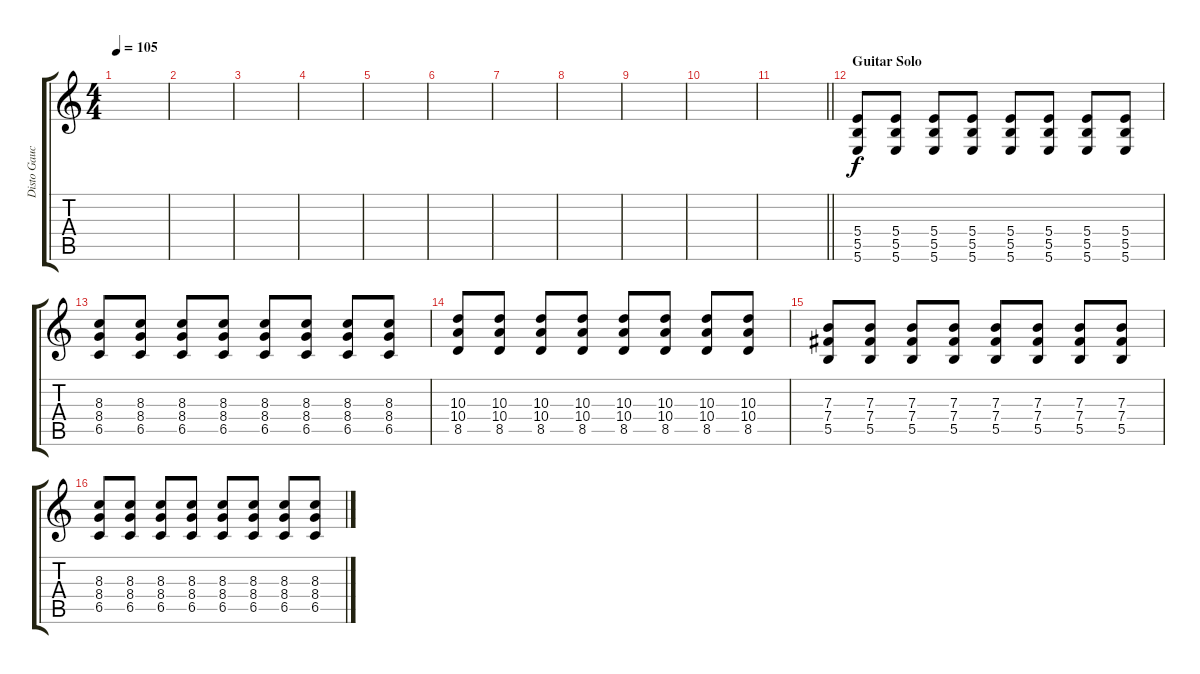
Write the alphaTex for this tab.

\track ("Disto Gauche" "Disto Gauc") {instrument distortionguitar}
\staff {score tabs}
\tuning (Db4 Ab3 E3 B2 Gb2 B1) {hide}
\ts (4 4)
\tempo 105
\clef g2
\ks c
|
|
|
|
|
|
|
|
|
|
\barLineRight lightlight
|
\section ("" "Guitar Solo")
(5.4 5.5 5.6).8 (5.4 5.5 5.6).8 (5.4 5.5 5.6).8 (5.4 5.5 5.6).8 (5.4 5.5 5.6).8 (5.4 5.5 5.6).8 (5.4 5.5 5.6).8 (5.4 5.5 5.6).8 |
(8.3 8.4 6.5).8 (8.3 8.4 6.5).8 (8.3 8.4 6.5).8 (8.3 8.4 6.5).8 (8.3 8.4 6.5).8 (8.3 8.4 6.5).8 (8.3 8.4 6.5).8 (8.3 8.4 6.5).8 |
(10.3 10.4 8.5).8 (10.3 10.4 8.5).8 (10.3 10.4 8.5).8 (10.3 10.4 8.5).8 (10.3 10.4 8.5).8 (10.3 10.4 8.5).8 (10.3 10.4 8.5).8 (10.3 10.4 8.5).8 |
(7.3 7.4 5.5).8 (7.3 7.4 5.5).8 (7.3 7.4 5.5).8 (7.3 7.4 5.5).8 (7.3 7.4 5.5).8 (7.3 7.4 5.5).8 (7.3 7.4 5.5).8 (7.3 7.4 5.5).8 |
(8.3 8.4 6.5).8 (8.3 8.4 6.5).8 (8.3 8.4 6.5).8 (8.3 8.4 6.5).8 (8.3 8.4 6.5).8 (8.3 8.4 6.5).8 (8.3 8.4 6.5).8 (8.3 8.4 6.5).8
